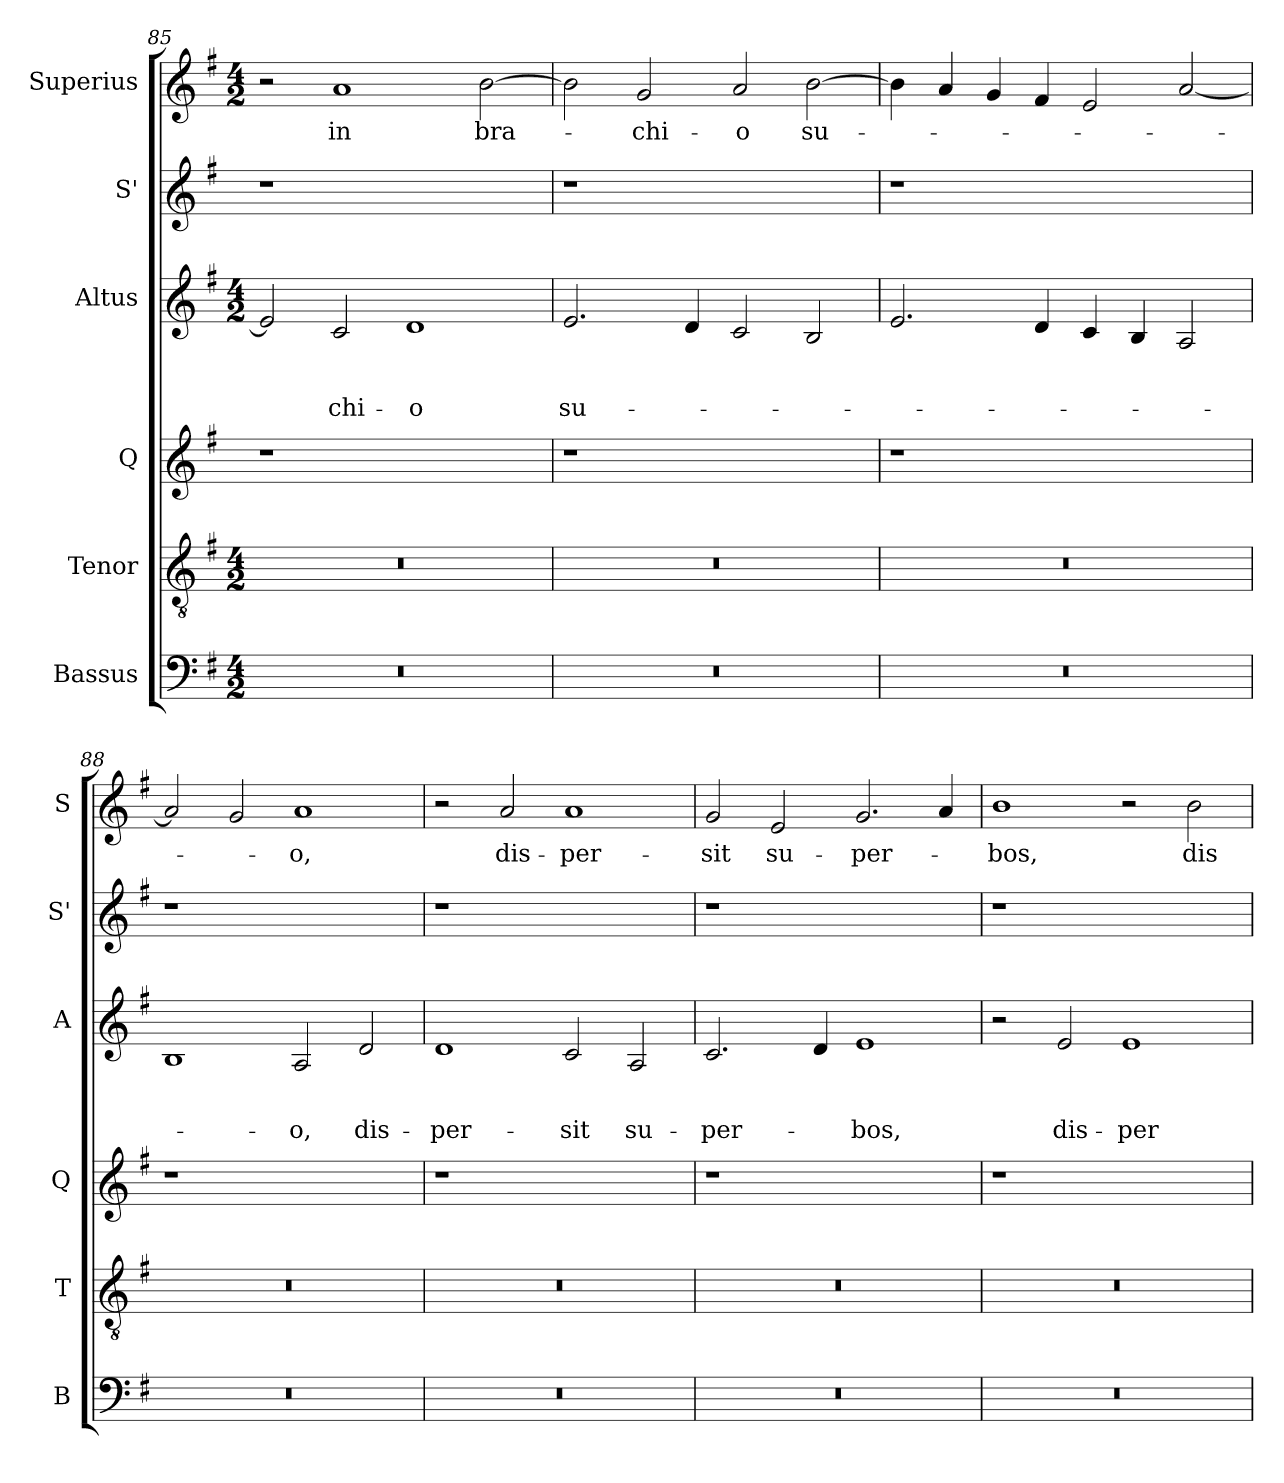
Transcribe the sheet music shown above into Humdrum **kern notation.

**kern	**kern	**kern	**kern	**text	**text	**text	**kern	**kern	**text
*part6	*part5	*part4	*part3	*part3	*part3	*part3	*part2	*part1	*part1
*staff6	*staff5	*staff4	*staff3	*staff3	*staff3	*staff3	*staff2	*staff1	*staff1
*I"Bassus	*I"Tenor	*I"Q	*I"Altus	*	*	*	*I"S'	*I"Superius	*
*I'B	*I'T	*I'Q	*I'A	*	*	*	*I'S'	*I'S	*
*clefF4	*clefGv2	*clefG2	*clefG2	*	*	*	*clefG2	*clefG2	*
*k[f#]	*k[f#]	*k[f#]	*k[f#]	*	*	*	*k[f#]	*k[f#]	*
*G:	*G:	*G:	*G:	*	*	*	*G:	*G:	*
*M4/2	*M4/2	*	*M4/2	*	*	*	*	*M4/2	*
=85	=85	=85	=85	=85	=85	=85	=85	=85	=85
0r	0r	1r	2e/]	.	.	.	1r	2r	.
!	!	!	!	!	!	!LO:LY:b	!	!	!LO:LY:b
.	.	.	2c/	.	.	-chi-	.	1a	in
!	!	!	!	!	!	!LO:LY:b:rj	!	!	!
.	.	1ryy	1d	.	.	-o	1ryy	.	.
!	!	!	!	!	!	!	!	!	!LO:LY:b
.	.	.	.	.	.	.	.	[>2b\	bra-
=86	=86	=86	=86	=86	=86	=86	=86	=86	=86
!	!	!	!	!	!	!LO:LY:b	!	!	!
0r	0r	1r	2.e/	.	.	su-	1r	2b\]	.
!	!	!	!	!	!	!	!	!	!LO:LY:b
.	.	.	.	.	.	.	.	2g/	-chi-
.	.	.	4d/	.	.	.	.	.	.
!	!	!	!	!	!	!	!	!	!LO:LY:b
.	.	1ryy	2c/	.	.	.	1ryy	2a/	-o
!	!	!	!	!	!	!	!	!	!LO:LY:b
.	.	.	2B/	.	.	.	.	[<2b\	su-
!!LO:LB:g=z
=87	=87	=87	=87	=87	=87	=87	=87	=87	=87
0r	0r	1r	2.e/	.	.	.	1r	4b\]	.
.	.	.	.	.	.	.	.	4a/	.
.	.	.	.	.	.	.	.	4g/	.
.	.	.	4d/	.	.	.	.	4f#/	.
.	.	1ryy	4c/	.	.	.	1ryy	2e/	.
.	.	.	4B/	.	.	.	.	.	.
.	.	.	2A/	.	.	.	.	[<2a/	.
=88	=88	=88	=88	=88	=88	=88	=88	=88	=88
0r	0r	1r	1B	.	.	.	1r	2a/]	.
.	.	.	.	.	.	.	.	2g/	.
!	!	!	!	!	!	!LO:LY:b	!	!	!LO:LY:b
.	.	1ryy	2A/	.	.	-o,	1ryy	1a	-o,
!	!	!	!	!	!	!LO:LY:b	!	!	!
.	.	.	2d/	.	.	dis-	.	.	.
=89	=89	=89	=89	=89	=89	=89	=89	=89	=89
!	!	!	!	!	!	!LO:LY:b	!	!	!
0r	0r	1r	1d	.	.	-per-	1r	2r	.
!	!	!	!	!	!	!	!	!	!LO:LY:b
.	.	.	.	.	.	.	.	2a/	dis-
!	!	!	!	!	!	!LO:LY:b	!	!	!LO:LY:b
.	.	1ryy	2c/	.	.	-sit	1ryy	1a	-per-
!	!	!	!	!	!	!LO:LY:b	!	!	!
.	.	.	2A/	.	.	su-	.	.	.
=90	=90	=90	=90	=90	=90	=90	=90	=90	=90
!	!	!	!	!	!	!LO:LY:b	!	!	!LO:LY:b
0r	0r	1r	2.c/	.	.	-per-	1r	2g/	-sit
!	!	!	!	!	!	!	!	!	!LO:LY:b
.	.	.	.	.	.	.	.	2e/	su-
.	.	.	4d/	.	.	.	.	.	.
!	!	!	!	!	!	!LO:LY:b	!	!	!LO:LY:b
.	.	1ryy	1e	.	.	-bos,	1ryy	2.g/	-per-
.	.	.	.	.	.	.	.	4a/	.
=91	=91	=91	=91	=91	=91	=91	=91	=91	=91
!	!	!	!	!	!	!	!	!	!LO:LY:b
0r	0r	1r	2r	.	.	.	1r	1b	-bos,
!	!	!	!	!	!	!LO:LY:b	!	!	!
.	.	.	2e/	.	.	dis-	.	.	.
!	!	!	!	!	!	!LO:LY:b	!	!	!
.	.	1ryy	1e	.	.	-per-	1ryy	2r	.
!	!	!	!	!	!	!	!	!	!LO:LY:b
.	.	.	.	.	.	.	.	2b\	dis-
=	=	=	=	=	=	=	=	=	=
*-	*-	*-	*-	*-	*-	*-	*-	*-	*-
